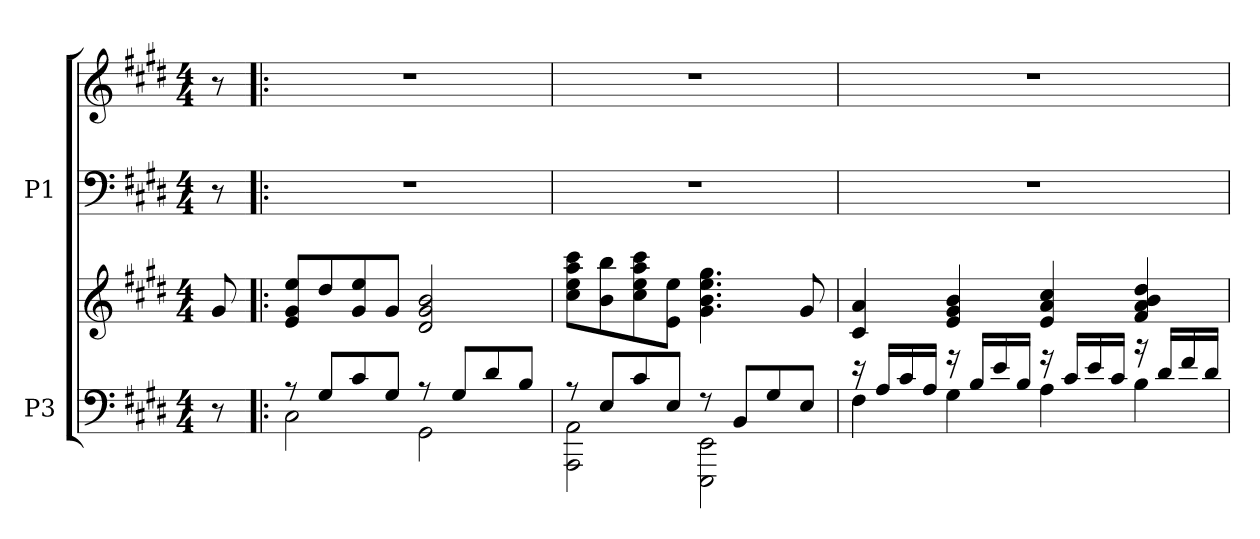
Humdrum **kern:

**kern	**kern	**kern	**kern
*part2	*part2	*part1	*part1
*staff4	*staff3	*staff2	*staff1
*I"P3	*	*I"P1	*
!!LO:PB:g=z
*clefF4	*clefG2	*clefF4	*clefG2
*k[f#c#g#d#]	*k[f#c#g#d#]	*k[f#c#g#d#]	*k[f#c#g#d#]
*E:	*E:	*E:	*E:
*M4/4	*M4/4	*M4/4	*M4/4
*MM90	*MM90	*MM90	*MM90
=1	=1	=1	=1
8r	8g#i/	8r	8r
=2!|:	=2!|:	=2!|:	=2!|:
*^	*	*	*
8r	2C#i\	8ei/ 8g#i 8eeiL	1r	1r
8G#i/L	.	8dd#i/	.	.
8c#i/	.	8g#i/ 8eei	.	.
8G#i/J	.	8g#i/J	.	.
8r	2GG#i\	2d#i/ 2g#i 2bi	.	.
8G#i/L	.	.	.	.
8d#i/	.	.	.	.
8Bi/J	.	.	.	.
=3	=3	=3	=3	=3
8r	2AAAi\ 2AAi	8cc#i\ 8eei 8aai 8ccc#iL	1r	1r
8Ei/L	.	8bi\ 8bbi	.	.
8c#i/	.	8cc#i\ 8eei 8aai 8ccc#i	.	.
8Ei/J	.	8ei\ 8eeiJ	.	.
8r	2EEEi\ 2EEi	4.g#i\ 4.bi 4.eei 4.gg#i	.	.
8BBi/L	.	.	.	.
8G#i/	.	.	.	.
8Ei/J	.	8g#i/	.	.
=4	=4	=4	=4	=4
16r	4F#i\	4c#i/ 4ai	1r	1r
16Ai/LL	.	.	.	.
16c#i/	.	.	.	.
16Ai/JJ	.	.	.	.
16r	4G#i\	4ei/ 4g#i 4bi	.	.
16Bi/LL	.	.	.	.
16ei/	.	.	.	.
16Bi/JJ	.	.	.	.
16r	4Ai\	4ei/ 4ai 4cc#i	.	.
16c#i/LL	.	.	.	.
16ei/	.	.	.	.
16c#i/JJ	.	.	.	.
16r	4Bi\	4f#i/ 4ai 4bi 4dd#i	.	.
16d#i/LL	.	.	.	.
16f#i/	.	.	.	.
16d#i/JJ	.	.	.	.
*v	*v	*	*	*
=	=	=	=
*-	*-	*-	*-
